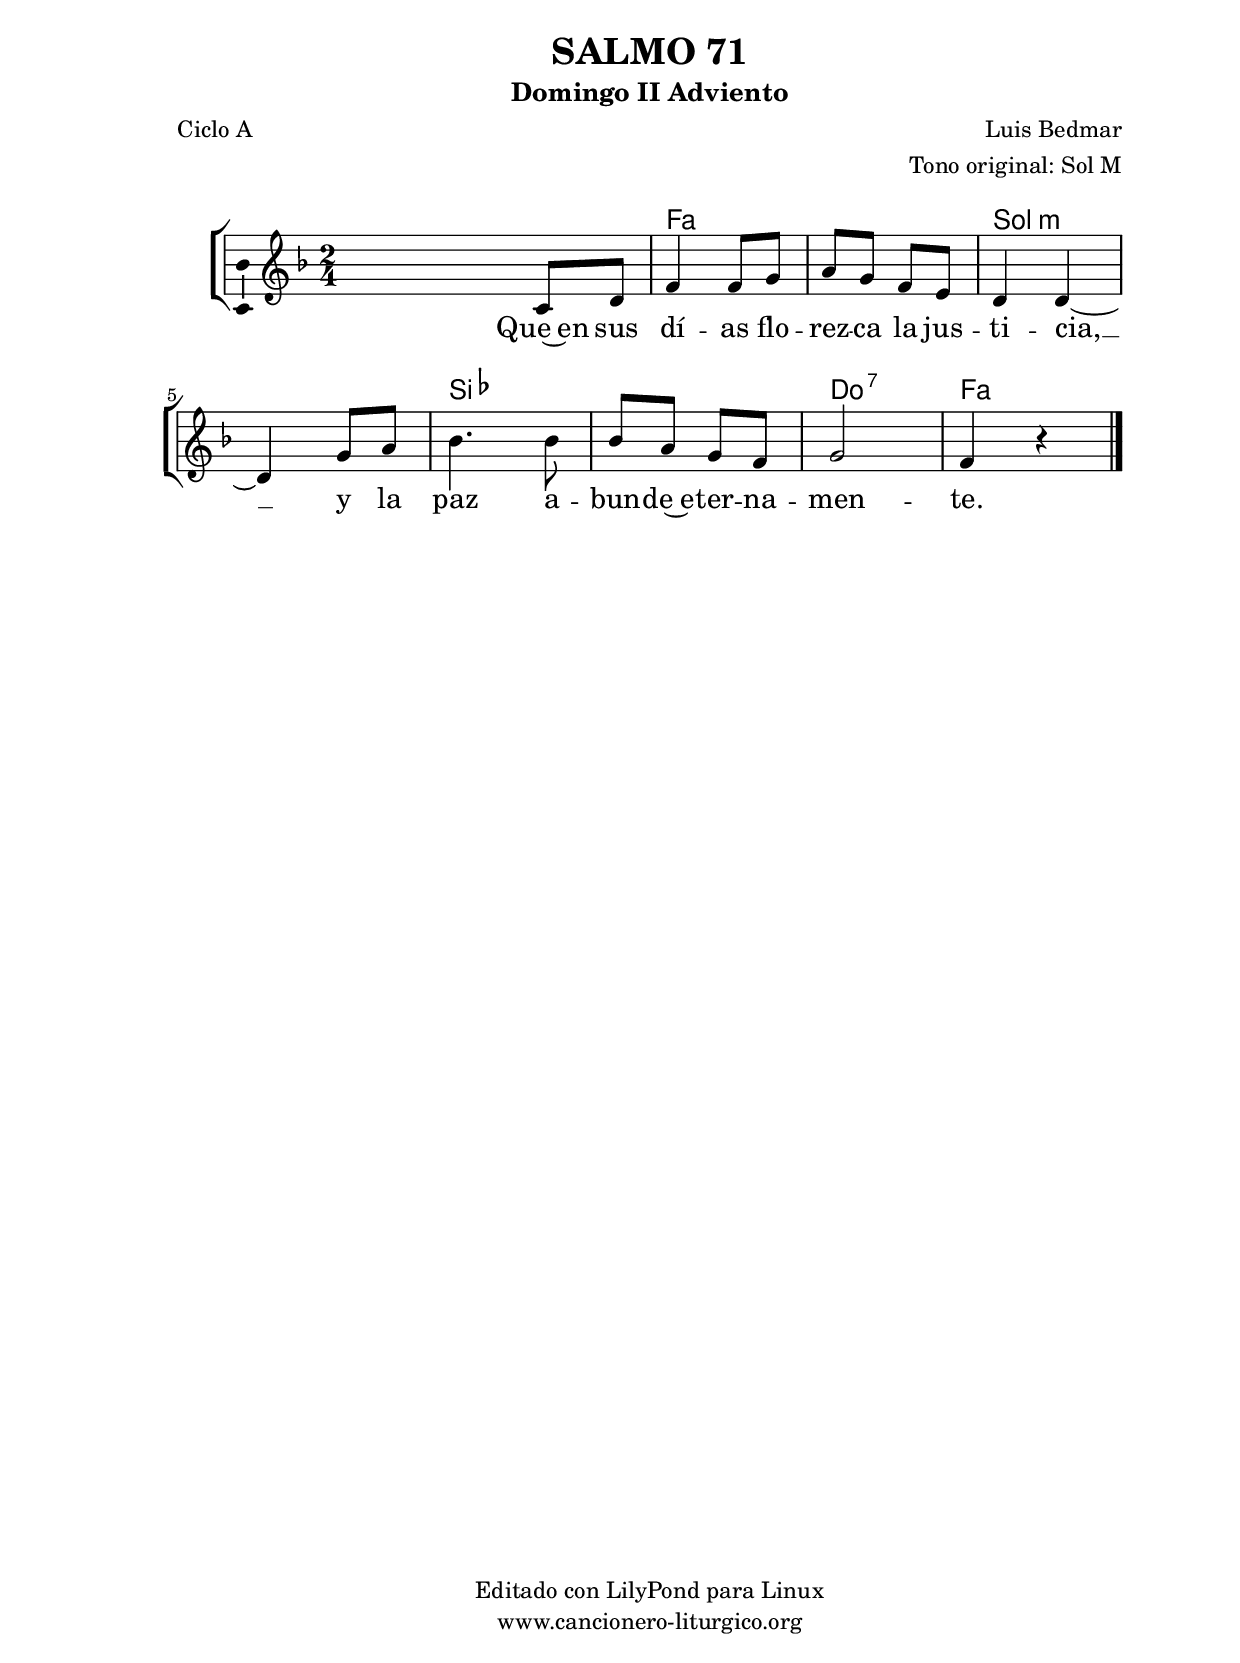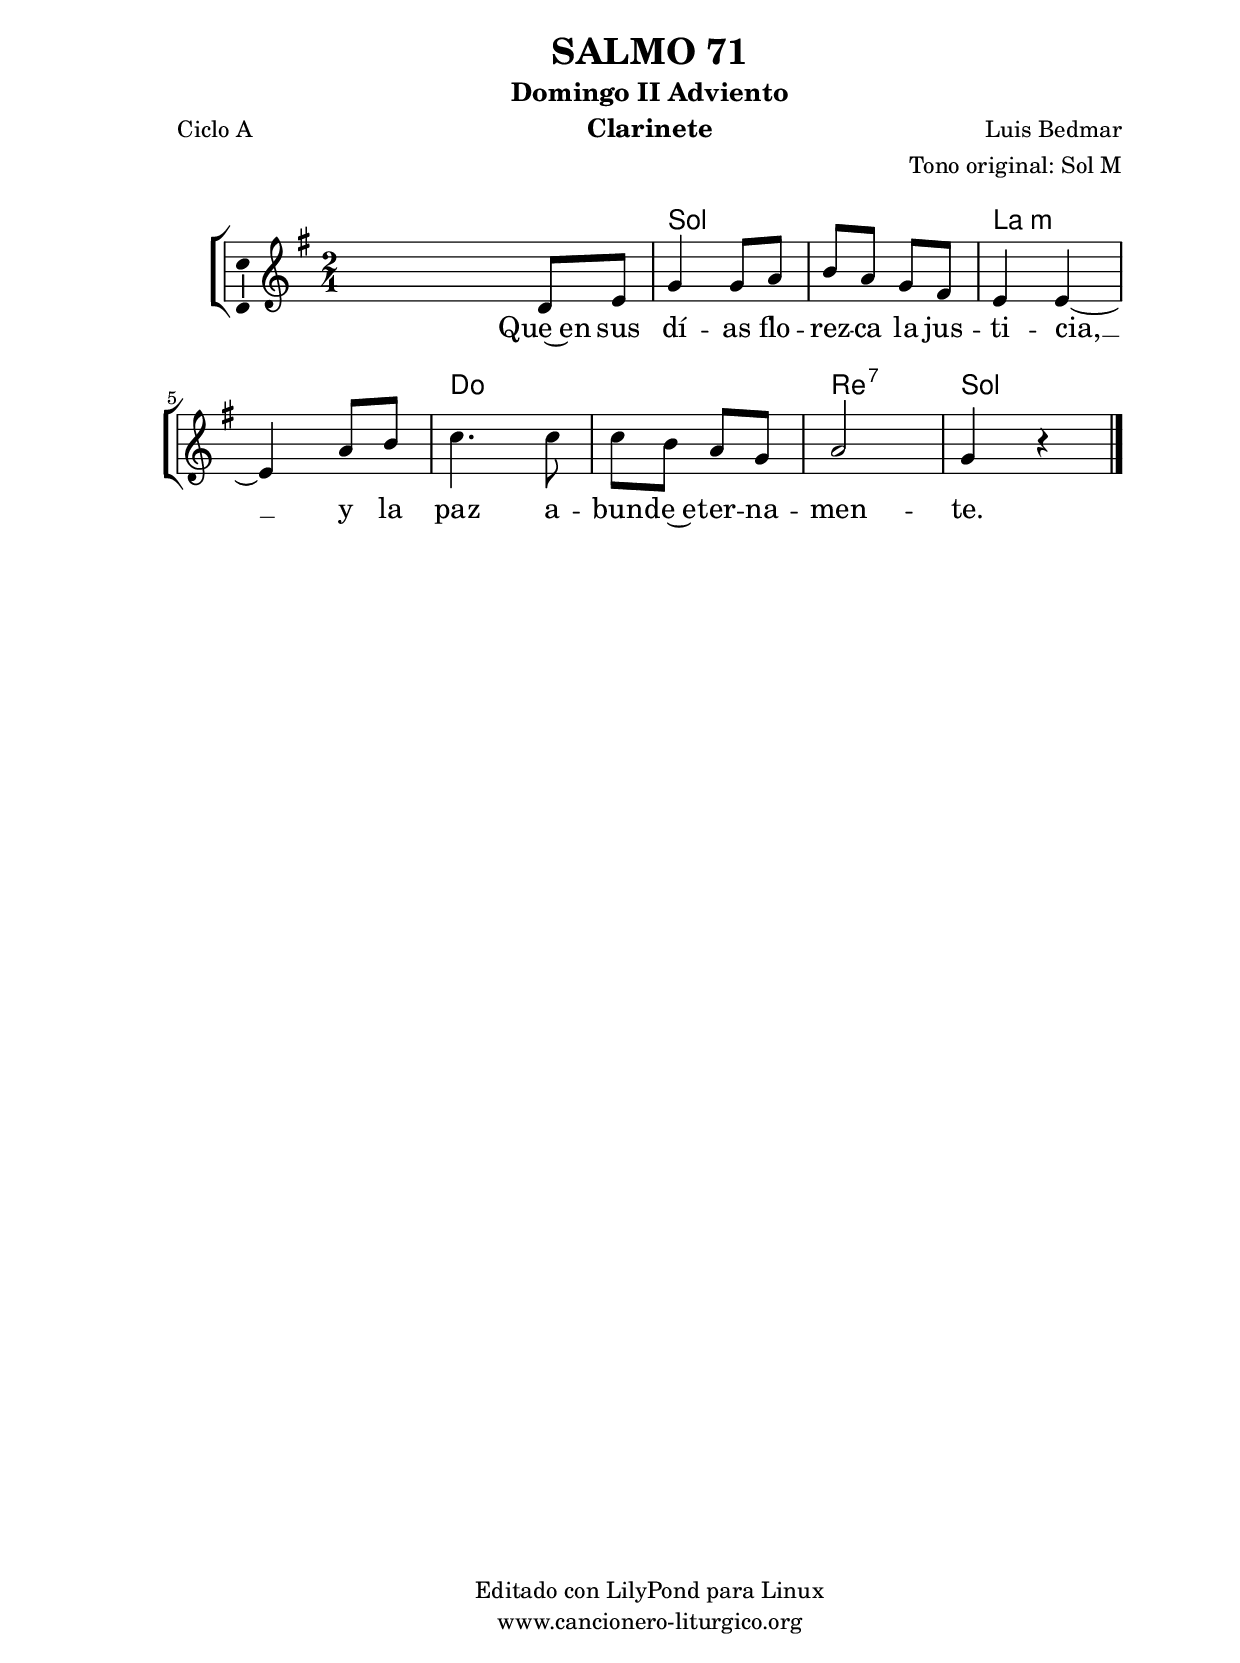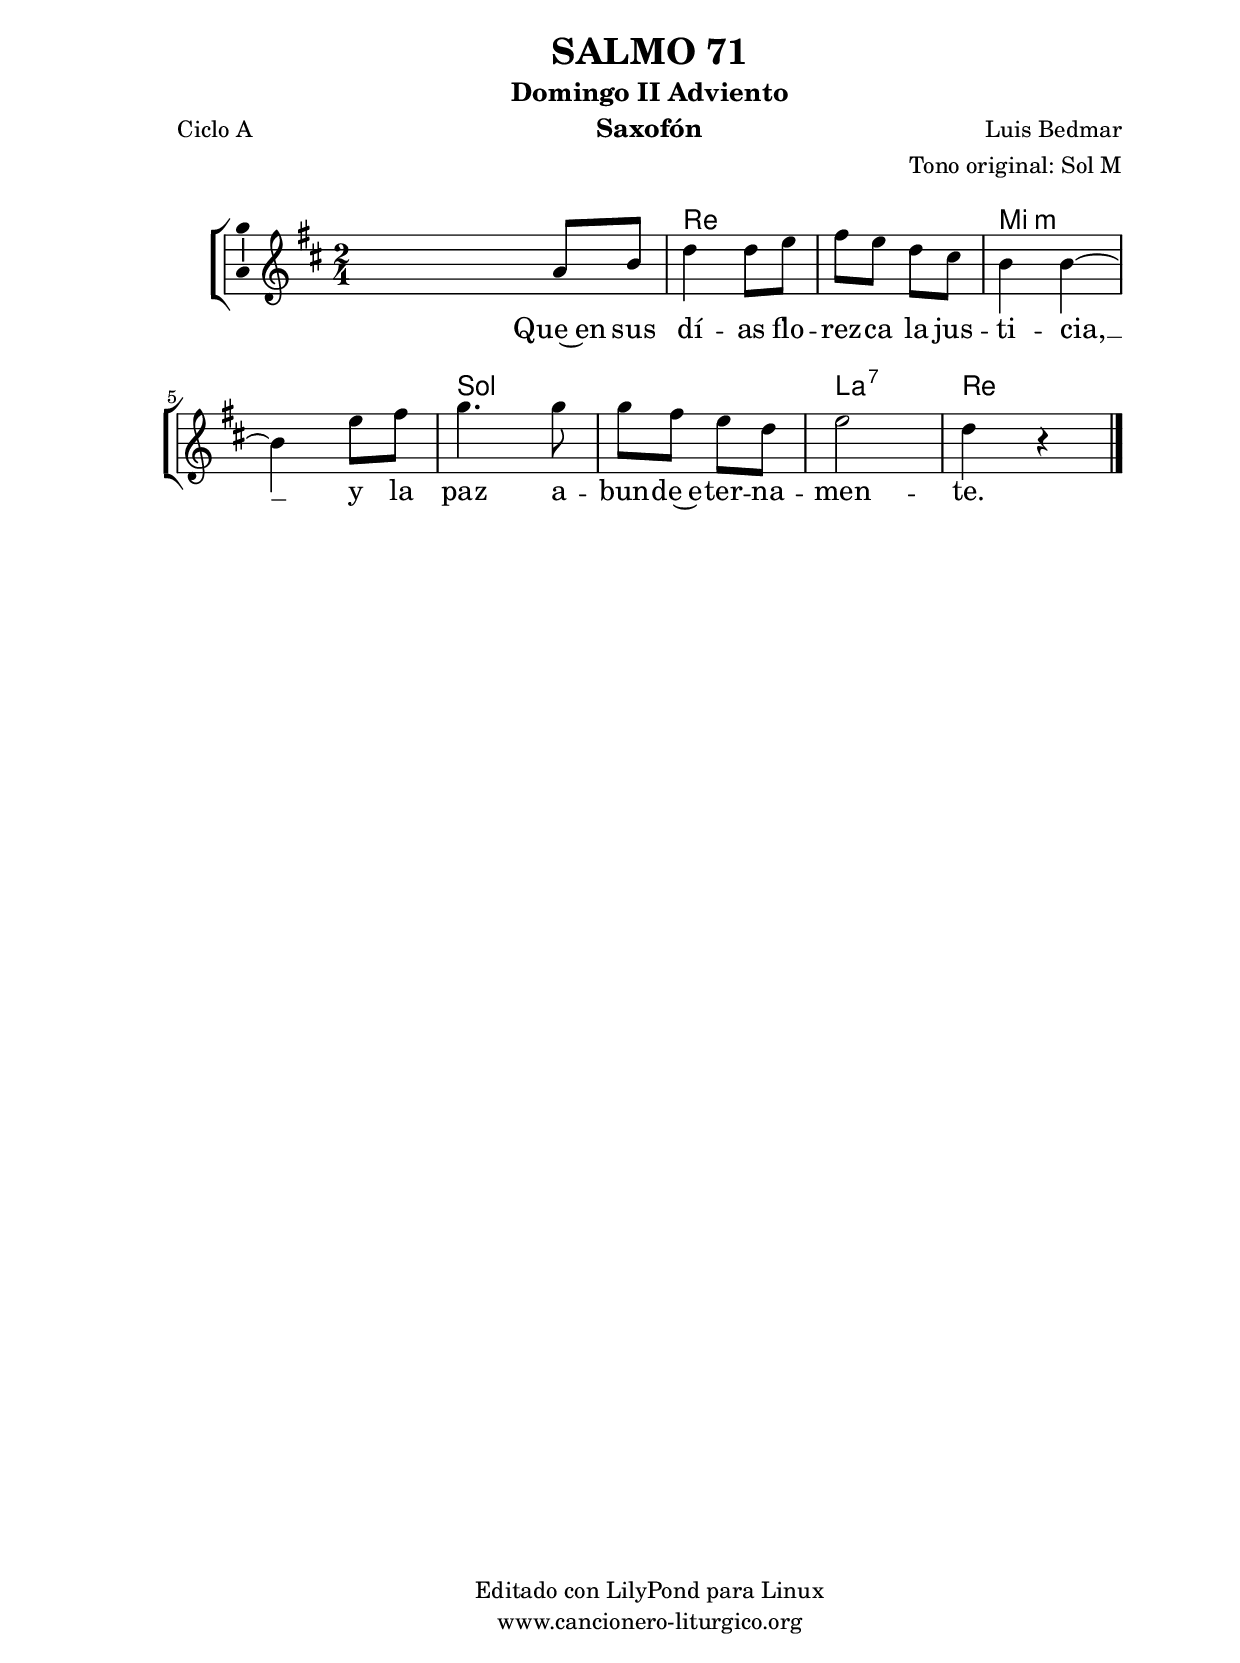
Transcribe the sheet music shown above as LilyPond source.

%
%para convertir .midi en .wav:
%timidity filename.midi -Ow -o finename.wav
%
%
%Para convertir de .wav a .mp3:
%lame -h -m j filename.wav
%
%
%para escuchar el midi:
%timidity nombrefichero.midi
%


%versión de lilypond para la que se ha escrito esta partitura:
\version "2.16.0"

	%Tamaño papel
	#(set-default-paper-size "a4")
	%Tamaño partitura
	#(set-global-staff-size 20)
	%No responde al pulsar sobre una nota
	#(ly:set-option 'point-and-click #f)

%parámetros del encabezamiento:
\header {
	title = "SALMO 71"
	subtitle = "Domingo II Adviento"
	composer = "Luis Bedmar"
	poet = "Ciclo A"
	meter = ""
	arranger = "Tono original: Sol M"
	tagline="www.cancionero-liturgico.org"
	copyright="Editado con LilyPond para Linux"
	tiempo = "Adviento"
	usos = "Salmo"
	letra = "Que en sus días florezca la justicia, y la paz abunde eternamente."
	}

%parámetros asociados al papel:
\paper  {
	oddHeaderMarkup = \markup {\fill-line { \on-the-fly #not-first-page \fromproperty #'header:title \on-the-fly #not-first-page \fromproperty #'header:composer }}
	evenHeaderMarkup = \markup {\fill-line { \fromproperty #'header:composer \fromproperty #'header:title }}
	#(set-paper-size "a4")
	print-page-number = ##f
	first-page-number = 1
	print-first-page-number = ##f
%	head-separation = 3.0 \cm
	top-margin = 2.0 \cm
	bottom-margin = 0.5\cm
%%%	bottom-margin = -1.0\cm
	left-margin = 3.0 \cm
	line-width = 16.0 \cm 
	indent = 8\mm
	interscoreline = 2.\mm
	between-system-space = 15\mm
%	para que las partituras no llenen la hoja:
	ragged-bottom = ##t
%	idem para la última hoja:
	ragged-last-bottom = ##f
%	para que las partituras llenen el ancho del papel:
	ragged-last = ##f
	after-title-space = 2.5 \cm
%page-count=1
%system-count=8

	%Flexible Vertical Spacing
%	markup-markup-spacing =
%	#'((basic-distance . 15) (minimum-distance . 15) (padding . 3))
	markup-system-spacing =
	#'((basic-distance . 15) (minimum-distance . 15) (padding . 3))
	system-system-spacing =
	#'((basic-distance . 15) (minimum-distance . 15) (padding . 3))
	score-system-spacing =
	#'((basic-distance . 15) (minimum-distance . 15) (padding . 5))
%	top-system-spacing = % header
%	#'((basic-distance . 8) (minimum-distance . 0) (padding . 3))
%	top-markup-spacing =
%	#'((basic-distance . 20) (minimum-distance . 20) (padding . 3))
	last-bottom-spacing = % footer
	#'((basic-distance . 5) (minimum-distance . 5) (padding . 3))
%	score-markup-spacing =
%	#'((basic-distance . 16) (minimum-distance . 13) (padding . 3))

	}


%parámetros que afectan a toda la partitura:
global =  {
	%clave de sol (G):
	\clef G
	%armadura:
	\transpose g f
	\key g \major
	\tempo 4=100
	\set Score.tempoHideNote = ##t
	}


acordes = {
	\italianChords
	\chordmode {
	\transpose g f
{

s2
g2 s a:m s c s d:7 g

	}
	}
}

melodia = 
	\transpose g f
{
	\relative c'{

\time 2/4
s4 d8 e
g4 g8 a
b8 a g fis
e4 e~
e4 a8 b
c4. c8
c8 b a g
a2
g4 r4

	\bar "|."
	}
	}


texto = \lyricmode {
Que~en sus dí -- as flo -- rez -- ca la jus -- ti -- cia, __
y la paz a -- bun -- de~e -- ter -- na -- men -- te.
	}


acordesStaff = \context ChordNames = acordesStaff <<
	\set chordChanges = ##t
	\acordes
	>>


vozStaff = \context Voice = vozStaff
\with {\consists "Ambitus_engraver"}
<<
%	\set Staff.instrumentName = ""
%	\set Staff.shortInstrumentName = ""
%	\set Staff.midiInstrument = #"clarinet"
%	\set Staff.midiInstrument = #"cello"
%	\set Staff.midiInstrument = #"flute"
	\set Staff.midiInstrument = #"electric guitar (jazz)"
%	\set Staff.midiInstrument = #"english horn"
%	\set Staff.midiInstrument = #"violin"
%	\set Staff.midiInstrument = #"glockenspiel"
	\set Staff.midiMinimumVolume = #0.7
	\set Staff.midiMaximumVolume = #0.9
	\global
	\melodia
	>>


textoStaff = \context Lyrics = textoStaff <<
	\lyricsto vozStaff \texto
	>>

\book {
	\score {
		\context ChoirStaff {
			\override StaffGroup.SystemStartBracket #'collapse-height = #1
			\override Score.SystemStartBar #'collapse-height = #1
			<<
			\acordesStaff
			\vozStaff
			\textoStaff
			>>
			}
		\layout {
	    		\context {
				\Lyrics
				\override LyricText #'font-size = #2
				}
	   		 \context {
				\Score
				%fontSize = #3
				\override StaffSymbol #'staff-space = #(magstep +3)
				%\override Beam #'thickness = #0.55
				%\override SpacingSpanner #'spacing-increment = #1.0
				%\override Slur #'height-limit = #1.5
				}
			}
		}
	\score {
		\unfoldRepeats
		\context ChoirStaff {
			<<
			\acordesStaff
			\vozStaff
			>>
			}
		\midi {
	  		\context {
	  			\Score
				tempoWholesPerMinute = #(ly:make-moment 70 4)
				}
			}
		}
	}

%Partitura para clarinete
#(define output-suffix "C")
\book {
	\header{
		instrument = "Clarinete"
		}
	\score {
		\context ChoirStaff {
			\override StaffGroup.SystemStartBracket #'collapse-height = #1
			\override Score.SystemStartBar #'collapse-height = #1
\transpose c d
			<<
			\acordesStaff
			\vozStaff
			\textoStaff
			>>
			}
		\layout {
	    		\context {
				\Lyrics
				\override LyricText #'font-size = #2
				}
	   		 \context {
				\Score
				%fontSize = #3
				\override StaffSymbol #'staff-space = #(magstep +3)
				%\override Beam #'thickness = #0.55
				%\override SpacingSpanner #'spacing-increment = #1.0
				%\override Slur #'height-limit = #1.5
				}
			}
		}
	}

%Partitura para saxofón
#(define output-suffix "S")
\book {
	\header{
		instrument = "Saxofón"
		}
	\score {
		\context ChoirStaff {
			\override StaffGroup.SystemStartBracket #'collapse-height = #1
			\override Score.SystemStartBar #'collapse-height = #1
\transpose c a
			<<
			\acordesStaff
			\vozStaff
			\textoStaff
			>>
			}
		\layout {
	    		\context {
				\Lyrics
				\override LyricText #'font-size = #2
				}
	   		 \context {
				\Score
				%fontSize = #3
				\override StaffSymbol #'staff-space = #(magstep +3)
				%\override Beam #'thickness = #0.55
				%\override SpacingSpanner #'spacing-increment = #1.0
				%\override Slur #'height-limit = #1.5
				}
			}
		}
	}

